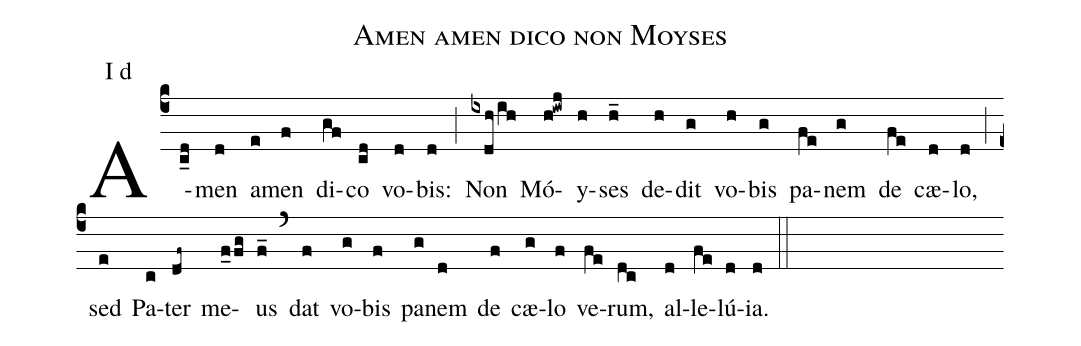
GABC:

name: Amen amen dico non Moyses;
annotation: I d;
mode: 1;
%%
(c4)
A(c_d)men(d) a(e)men(f) di(gf)co(cd) vo(d)bis:(d) (;)
Non(ixdh/ih) Mó(h!iwj)y(h)ses(h_) de(h)dit(g) vo(h)bis(g) pa(fe)nem(g) de(fe) cæ(d)lo,(d) (;)
sed(e) Pa(c)ter(df~) me(f_0fg)us(f_) (`)
dat(f) vo(g)bis(f) pa(g)nem(d) de(f) cæ(g)lo(f) ve(fe)rum,(dc) al(d)le(fe)lú(d)ia.(d) (::)
